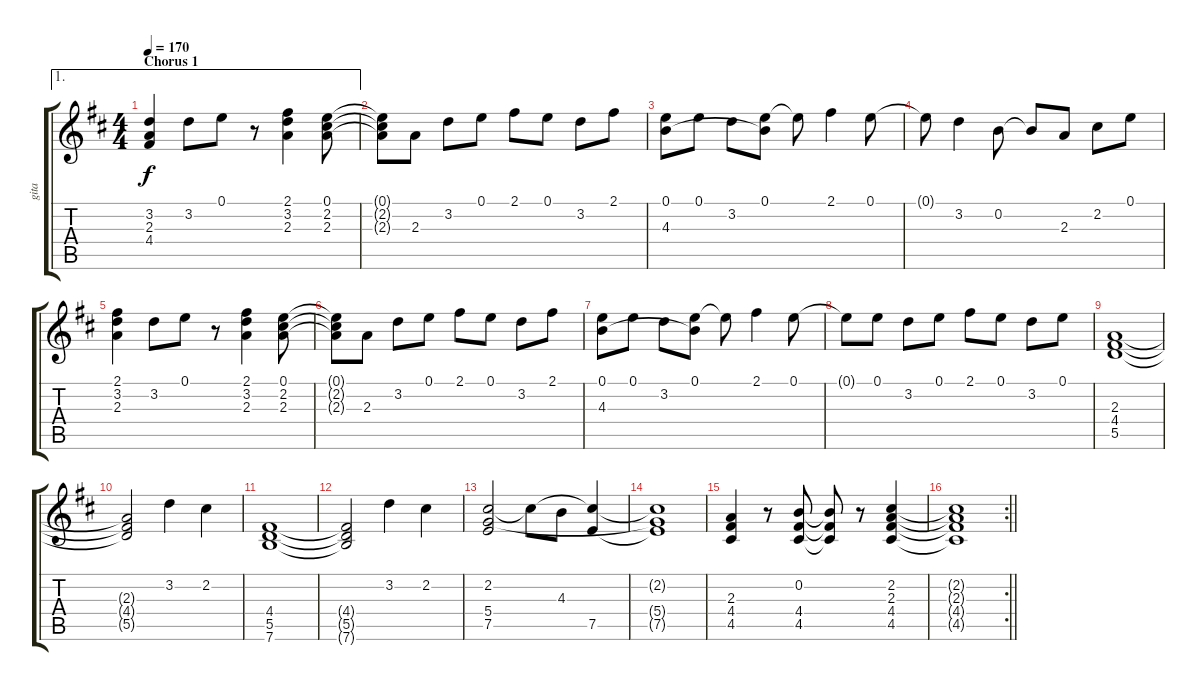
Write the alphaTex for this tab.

\track ("gita" "gita") {instrument acousticguitarsteel}
\staff {score tabs}
\tuning (E4 B3 G3 D3 A2 E2) {hide}
\ae 1
\ts (4 4)
\section ("" "Chorus 1")
\tempo 170
\clef g2
\ks d
(3.2{t} 2.3{t} 4.4{t}).4{dy f} 3.2.8 0.1.8 r.8 (2.1 3.2 2.3).4 (0.1 2.2 2.3).8 |
(0.1{t} 2.2{t} 2.3{t}).8 2.3.8 3.2.8 0.1.8 2.1.8 0.1.8 3.2.8 2.1.8 |
(0.1 4.3).8 0.1.8 3.2.8 (0.1 4.3{t}).8 0.1{t}.8 2.1.4 0.1.8 |
0.1{t}.8 3.2.4 0.2.8 0.2{t}.8 2.3.8 2.2.8 0.1.8 |
(2.1 3.2 2.3).4 3.2.8 0.1.8 r.8 (2.1 3.2 2.3).4 (0.1 2.2 2.3).8 |
(0.1{t} 2.2{t} 2.3{t}).8 2.3.8 3.2.8 0.1.8 2.1.8 0.1.8 3.2.8 2.1.8 |
(0.1 4.3).8 0.1.8 3.2.8 (0.1 4.3{t}).8 0.1{t}.8 2.1.4 0.1.8 |
0.1{t}.8 0.1.8 3.2.8 0.1.8 2.1.8 0.1.8 3.2.8 0.1.8 |
(2.3 4.4 5.5).1 |
(2.3{t} 4.4{t} 5.5{t}).2 3.2.4 2.2.4 |
(4.4 5.5 7.6).1 |
(4.4{t} 5.5{t} 7.6{t}).2 3.2.4 2.2.4 |
(2.2 5.4 7.5).2 2.2{t}.8 4.3.8 (2.2{t} 7.5).4 |
(2.2{t} 5.4{t} 7.5{t}).1 |
(2.3 4.4 4.5).4 r.8 (0.2 4.4 4.5).8 (0.2{t} 4.4{t} 4.5{t}).8 r.8 (2.2 2.3 4.4 4.5).4 |
\rc 2
\barLineRight lightlight
(2.2{t} 2.3{t} 4.4{t} 4.5{t}).1
